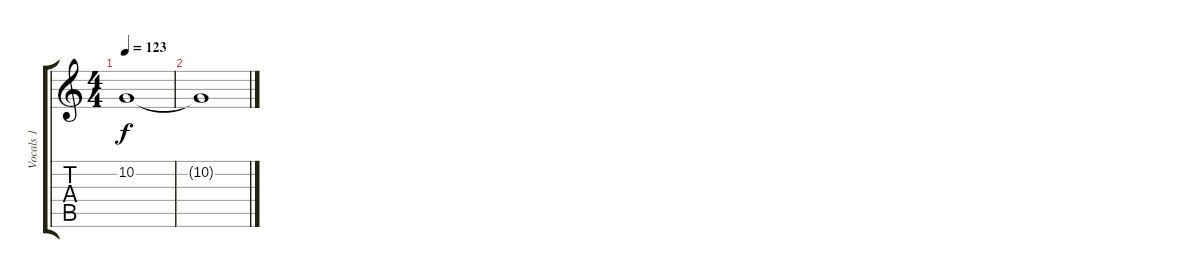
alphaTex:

\track ("Vocals 1 " "Vocals 1 ") {instrument oboe}
\staff {score tabs}
\tuning (D4 A3 F3 C3 G2 C2) {hide}
\ts (4 4)
\tempo 123
\clef g2
\ks c
10.2.1{dy f} |
10.2{t}.1
